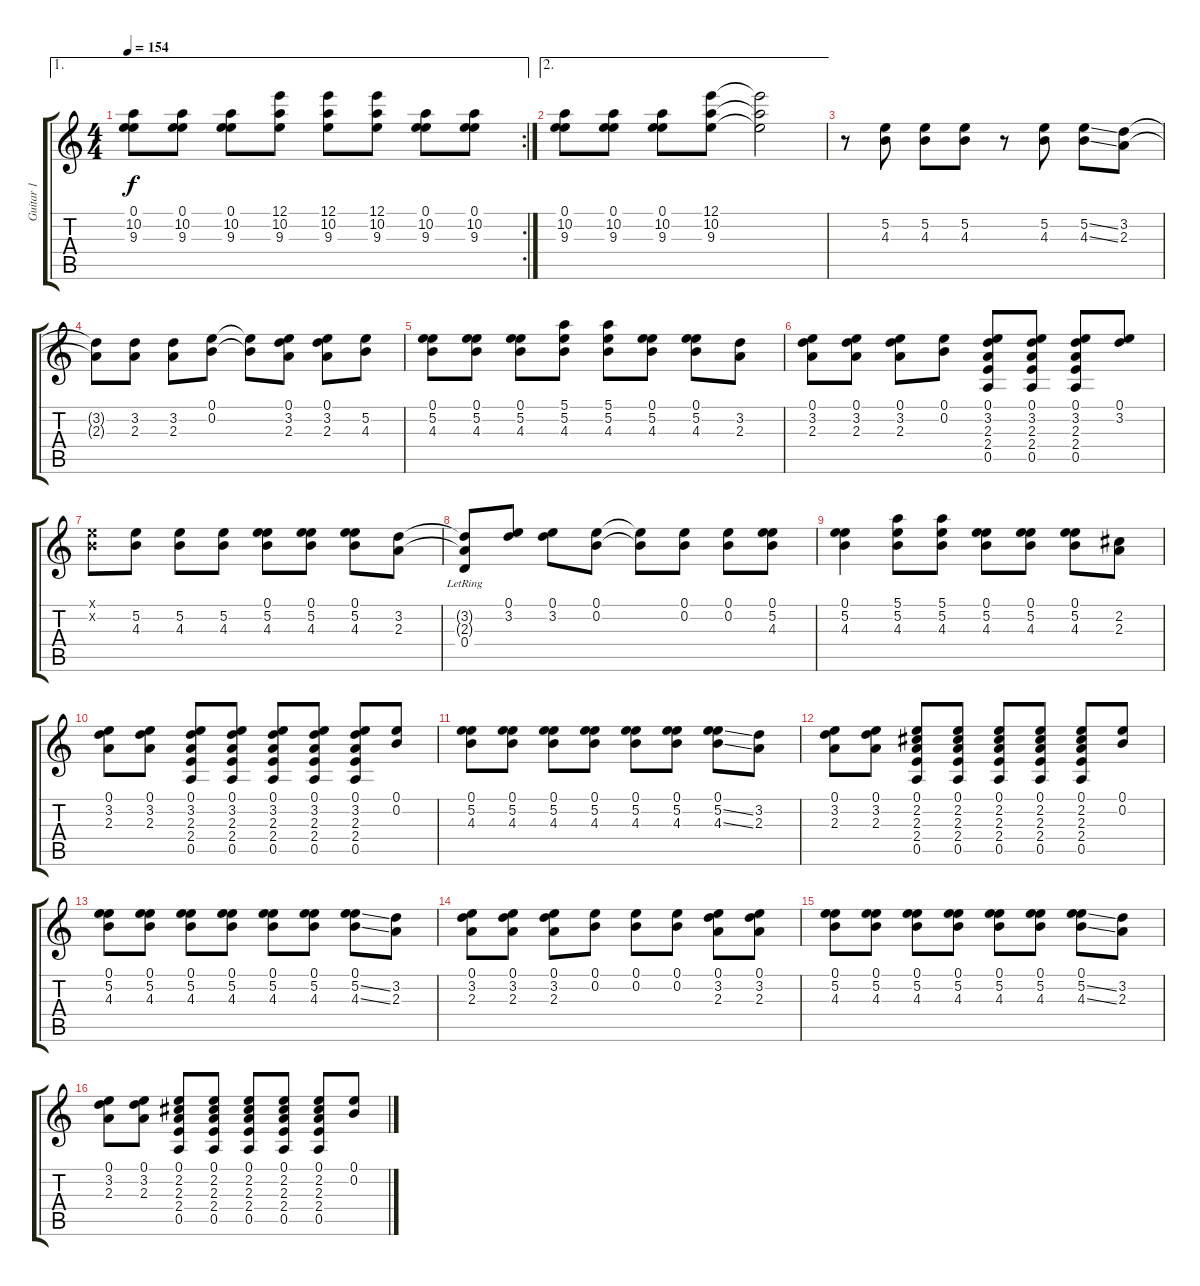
\track ("Guitar 1" "Guitar 1") {instrument distortionguitar}
\staff {score tabs}
\tuning (E4 B3 G3 D3 A2 E2) {hide}
\ae 1
\rc 2
\ts (4 4)
\tempo 154
\clef g2
\ks c
(0.1 10.2 9.3).8{dy f} (0.1 10.2 9.3).8 (0.1 10.2 9.3).8 (12.1 10.2 9.3).8 (12.1 10.2 9.3).8 (12.1 10.2 9.3).8 (0.1 10.2 9.3).8 (0.1 10.2 9.3).8 |
\ae 2
(0.1 10.2 9.3).8 (0.1 10.2 9.3).8 (0.1 10.2 9.3).8 (12.1 10.2 9.3).8 (12.1{t} 10.2{t} 9.3{t}).2 |
r.8 (5.2 4.3).8 (5.2 4.3).8 (5.2 4.3).8 r.8 (5.2 4.3).8 (5.2{ss} 4.3{ss}).8 (3.2 2.3).8 |
(3.2{t} 2.3{t}).8 (3.2 2.3).8 (3.2 2.3).8 (0.1 0.2).8 (0.1{t} 0.2{t}).8 (0.1 3.2 2.3).8 (0.1 3.2 2.3).8 (5.2 4.3).8 |
(0.1 5.2 4.3).8 (0.1 5.2 4.3).8 (0.1 5.2 4.3).8 (5.1 5.2 4.3).8 (5.1 5.2 4.3).8 (0.1 5.2 4.3).8 (0.1 5.2 4.3).8 (3.2 2.3).8 |
(0.1 3.2 2.3).8 (0.1 3.2 2.3).8 (0.1 3.2 2.3).8 (0.1 0.2).8 (0.1 3.2 2.3 2.4 0.5).8 (0.1 3.2 2.3 2.4 0.5).8 (0.1 3.2 2.3 2.4 0.5).8 (0.1 3.2).8 |
(0.1{x} 0.2{x}).8 (5.2 4.3).8 (5.2 4.3).8 (5.2 4.3).8 (0.1 5.2 4.3).8 (0.1 5.2 4.3).8 (0.1 5.2 4.3).8 (3.2 2.3).8 |
(3.2{t} 2.3{t} 0.4{lr}).8 (0.1 3.2).8 (0.1 3.2).8 (0.1 0.2).8 (0.1{t} 0.2{t}).8 (0.1 0.2).8 (0.1 0.2).8 (0.1 5.2 4.3).8 |
(0.1 5.2 4.3).4 (5.1 5.2 4.3).8 (5.1 5.2 4.3).8 (0.1 5.2 4.3).8 (0.1 5.2 4.3).8 (0.1 5.2 4.3).8 (2.2 2.3).8 |
(0.1 3.2 2.3).8 (0.1 3.2 2.3).8 (0.1 3.2 2.3 2.4 0.5).8 (0.1 3.2 2.3 2.4 0.5).8 (0.1 3.2 2.3 2.4 0.5).8 (0.1 3.2 2.3 2.4 0.5).8 (0.1 3.2 2.3 2.4 0.5).8 (0.1 0.2).8 |
(0.1 5.2 4.3).8 (0.1 5.2 4.3).8 (0.1 5.2 4.3).8 (0.1 5.2 4.3).8 (0.1 5.2 4.3).8 (0.1 5.2 4.3).8 (0.1 5.2{ss} 4.3{ss}).8 (3.2 2.3).8 |
(0.1 3.2 2.3).8 (0.1 3.2 2.3).8 (0.1 2.2 2.3 2.4 0.5).8 (0.1 2.2 2.3 2.4 0.5).8 (0.1 2.2 2.3 2.4 0.5).8 (0.1 2.2 2.3 2.4 0.5).8 (0.1 2.2 2.3 2.4 0.5).8 (0.1 0.2).8 |
(0.1 5.2 4.3).8 (0.1 5.2 4.3).8 (0.1 5.2 4.3).8 (0.1 5.2 4.3).8 (0.1 5.2 4.3).8 (0.1 5.2 4.3).8 (0.1 5.2{ss} 4.3{ss}).8 (3.2 2.3).8 |
(0.1 3.2 2.3).8 (0.1 3.2 2.3).8 (0.1 3.2 2.3).8 (0.1 0.2).8 (0.1 0.2).8 (0.1 0.2).8 (0.1 3.2 2.3).8 (0.1 3.2 2.3).8 |
(0.1 5.2 4.3).8 (0.1 5.2 4.3).8 (0.1 5.2 4.3).8 (0.1 5.2 4.3).8 (0.1 5.2 4.3).8 (0.1 5.2 4.3).8 (0.1 5.2{ss} 4.3{ss}).8 (3.2 2.3).8 |
(0.1 3.2 2.3).8 (0.1 3.2 2.3).8 (0.1 2.2 2.3 2.4 0.5).8 (0.1 2.2 2.3 2.4 0.5).8 (0.1 2.2 2.3 2.4 0.5).8 (0.1 2.2 2.3 2.4 0.5).8 (0.1 2.2 2.3 2.4 0.5).8 (0.1 0.2).8
